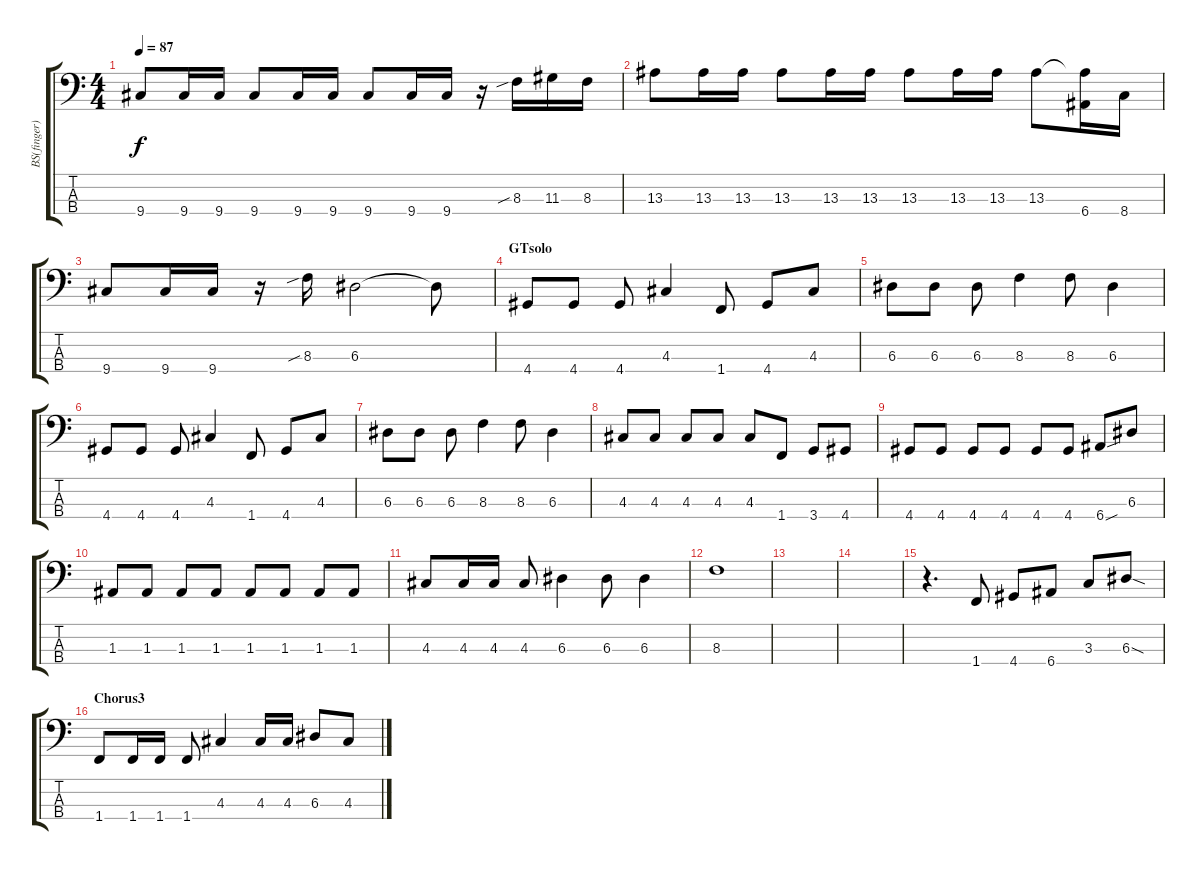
\track ("BS(finger)" "BS(finger)") {instrument electricbassfinger}
\staff {score tabs}
\tuning (G2 D2 A1 E1) {hide}
\ts (4 4)
\tempo 87
\clef f4
\ks c
9.4.8{dy f} 9.4.16 9.4.16 9.4.8 9.4.16 9.4.16 9.4.8 9.4.16 9.4.16 r.16 8.3{sib}.16 11.3.16 8.3.16 |
13.3.8 13.3.16 13.3.16 13.3.8 13.3.16 13.3.16 13.3.8 13.3.16 13.3.16 13.3.8 (13.3{t} 6.4).16 8.4.16 |
9.4.8 9.4.16 9.4.16 r.16 8.3{sib}.16 6.3.2 6.3{t}.8 |
\section ("" "GTsolo")
4.4.8 4.4.8 4.4.8 4.3.4 1.4.8 4.4.8 4.3.8 |
6.3.8 6.3.8 6.3.8 8.3.4 8.3.8 6.3.4 |
4.4.8 4.4.8 4.4.8 4.3.4 1.4.8 4.4.8 4.3.8 |
6.3.8 6.3.8 6.3.8 8.3.4 8.3.8 6.3.4 |
4.3.8 4.3.8 4.3.8 4.3.8 4.3.8 1.4.8 3.4.8 4.4.8 |
4.4.8 4.4.8 4.4.8 4.4.8 4.4.8 4.4.8 6.4{sou}.8 6.3.8 |
1.3.8 1.3.8 1.3.8 1.3.8 1.3.8 1.3.8 1.3.8 1.3.8 |
4.3.8 4.3.16 4.3.16 4.3.8 6.3.4 6.3.8 6.3.4 |
8.3.1 |
|
|
r.4{d} 1.4.8 4.4.8 6.4.8 3.3.8 6.3{sod}.8 |
\section ("" "Chorus3")
1.4.8 1.4.16 1.4.16 1.4.8 4.3.4 4.3.16 4.3.16 6.3.8 4.3.8
